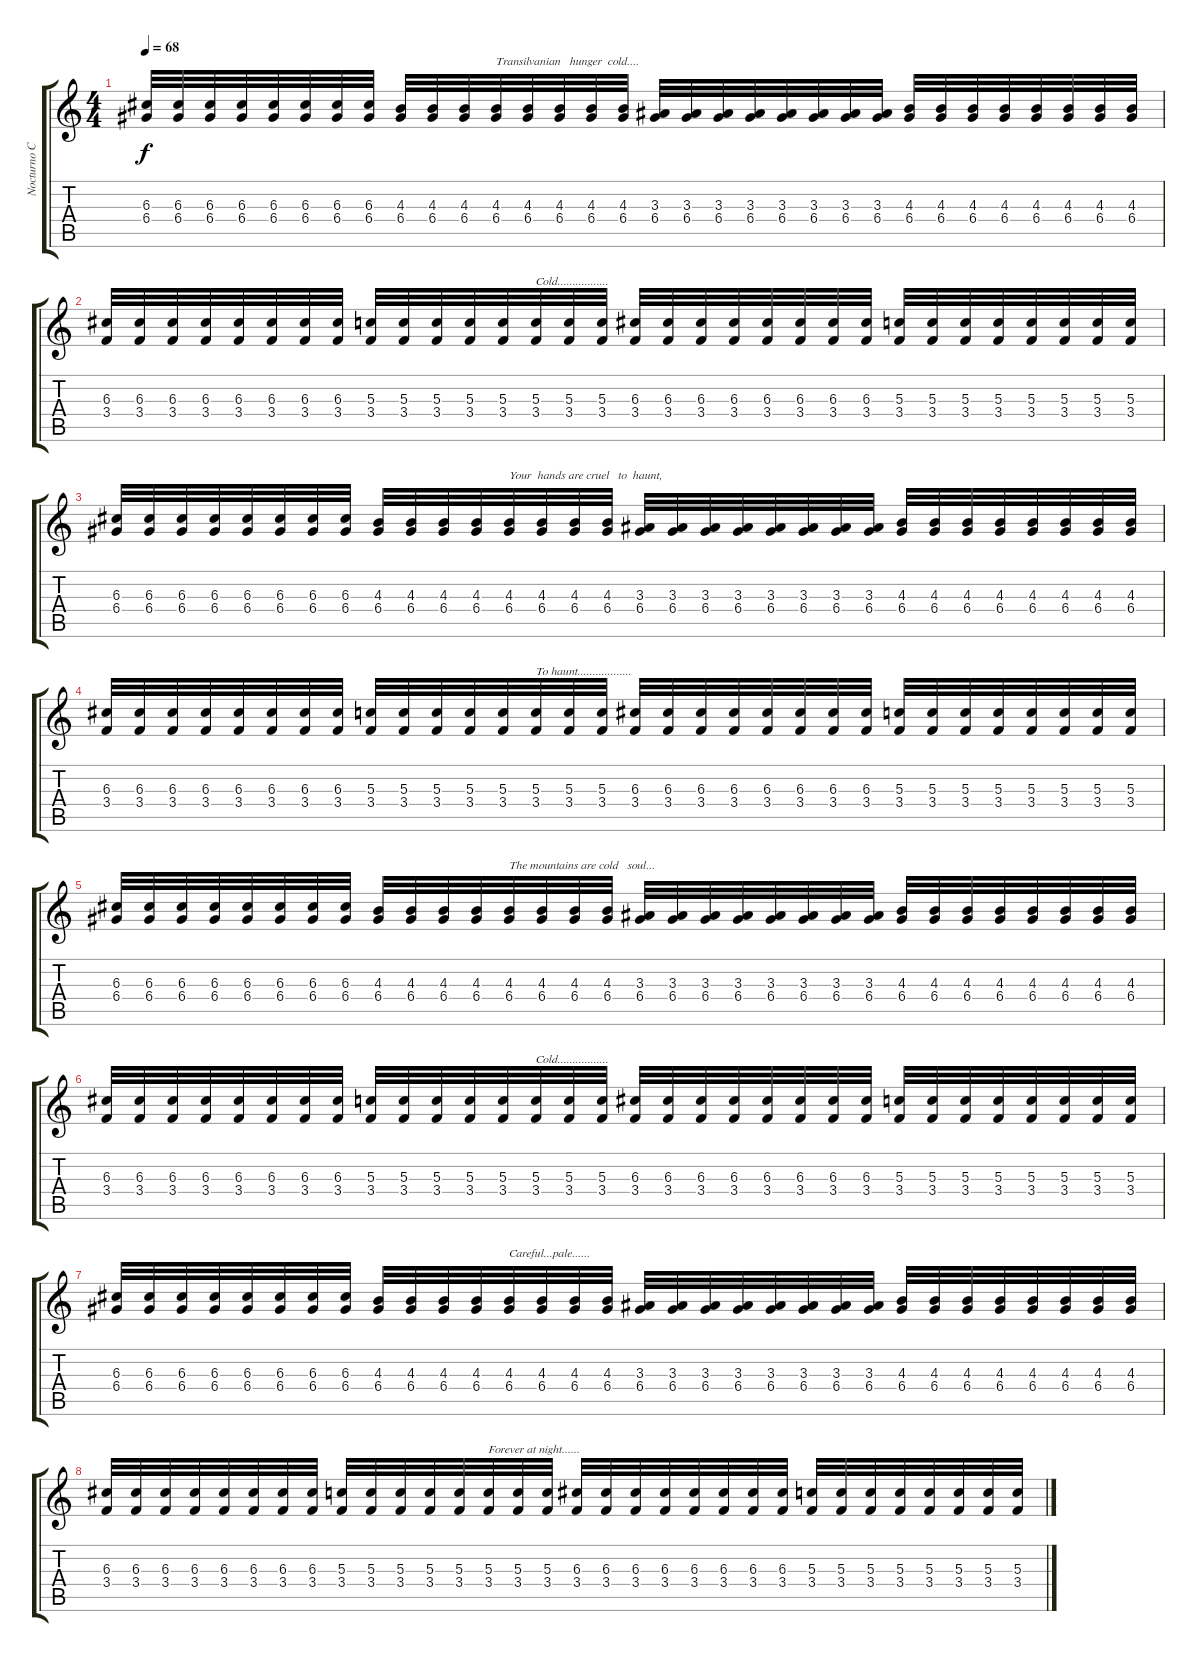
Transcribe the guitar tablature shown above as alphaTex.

\track ("Nocturno Culto" "Nocturno C") {instrument distortionguitar}
\staff {score tabs}
\tuning (E4 B3 G3 D3 A2 E2) {hide}
\ts (4 4)
\tempo 68
\clef g2
\ks c
(6.3 6.4).32{dy f} (6.3 6.4).32 (6.3 6.4).32 (6.3 6.4).32 (6.3 6.4).32 (6.3 6.4).32 (6.3 6.4).32 (6.3 6.4).32 (4.3 6.4).32 (4.3 6.4).32 (4.3 6.4).32 (4.3 6.4).32{txt "Transilvanian   hunger  cold....   "} (4.3 6.4).32 (4.3 6.4).32 (4.3 6.4).32 (4.3 6.4).32 (3.3 6.4).32 (3.3 6.4).32 (3.3 6.4).32 (3.3 6.4).32 (3.3 6.4).32 (3.3 6.4).32 (3.3 6.4).32 (3.3 6.4).32 (4.3 6.4).32 (4.3 6.4).32 (4.3 6.4).32 (4.3 6.4).32 (4.3 6.4).32 (4.3 6.4).32 (4.3 6.4).32 (4.3 6.4).32 |
(6.3 3.4).32 (6.3 3.4).32 (6.3 3.4).32 (6.3 3.4).32 (6.3 3.4).32 (6.3 3.4).32 (6.3 3.4).32 (6.3 3.4).32 (5.3 3.4).32 (5.3 3.4).32 (5.3 3.4).32 (5.3 3.4).32 (5.3 3.4).32 (5.3 3.4).32{txt "Cold................."} (5.3 3.4).32 (5.3 3.4).32 (6.3 3.4).32 (6.3 3.4).32 (6.3 3.4).32 (6.3 3.4).32 (6.3 3.4).32 (6.3 3.4).32 (6.3 3.4).32 (6.3 3.4).32 (5.3 3.4).32 (5.3 3.4).32 (5.3 3.4).32 (5.3 3.4).32 (5.3 3.4).32 (5.3 3.4).32 (5.3 3.4).32 (5.3 3.4).32 |
(6.3 6.4).32 (6.3 6.4).32 (6.3 6.4).32 (6.3 6.4).32 (6.3 6.4).32 (6.3 6.4).32 (6.3 6.4).32 (6.3 6.4).32 (4.3 6.4).32 (4.3 6.4).32 (4.3 6.4).32 (4.3 6.4).32 (4.3 6.4).32{txt "Your  hands are cruel   to  haunt,"} (4.3 6.4).32 (4.3 6.4).32 (4.3 6.4).32 (3.3 6.4).32 (3.3 6.4).32 (3.3 6.4).32 (3.3 6.4).32 (3.3 6.4).32 (3.3 6.4).32 (3.3 6.4).32 (3.3 6.4).32 (4.3 6.4).32 (4.3 6.4).32 (4.3 6.4).32 (4.3 6.4).32 (4.3 6.4).32 (4.3 6.4).32 (4.3 6.4).32 (4.3 6.4).32 |
(6.3 3.4).32 (6.3 3.4).32 (6.3 3.4).32 (6.3 3.4).32 (6.3 3.4).32 (6.3 3.4).32 (6.3 3.4).32 (6.3 3.4).32 (5.3 3.4).32 (5.3 3.4).32 (5.3 3.4).32 (5.3 3.4).32 (5.3 3.4).32 (5.3 3.4).32{txt "To haunt.................."} (5.3 3.4).32 (5.3 3.4).32 (6.3 3.4).32 (6.3 3.4).32 (6.3 3.4).32 (6.3 3.4).32 (6.3 3.4).32 (6.3 3.4).32 (6.3 3.4).32 (6.3 3.4).32 (5.3 3.4).32 (5.3 3.4).32 (5.3 3.4).32 (5.3 3.4).32 (5.3 3.4).32 (5.3 3.4).32 (5.3 3.4).32 (5.3 3.4).32 |
(6.3 6.4).32 (6.3 6.4).32 (6.3 6.4).32 (6.3 6.4).32 (6.3 6.4).32 (6.3 6.4).32 (6.3 6.4).32 (6.3 6.4).32 (4.3 6.4).32 (4.3 6.4).32 (4.3 6.4).32 (4.3 6.4).32 (4.3 6.4).32{txt "The mountains are cold   soul..."} (4.3 6.4).32 (4.3 6.4).32 (4.3 6.4).32 (3.3 6.4).32 (3.3 6.4).32 (3.3 6.4).32 (3.3 6.4).32 (3.3 6.4).32 (3.3 6.4).32 (3.3 6.4).32 (3.3 6.4).32 (4.3 6.4).32 (4.3 6.4).32 (4.3 6.4).32 (4.3 6.4).32 (4.3 6.4).32 (4.3 6.4).32 (4.3 6.4).32 (4.3 6.4).32 |
(6.3 3.4).32 (6.3 3.4).32 (6.3 3.4).32 (6.3 3.4).32 (6.3 3.4).32 (6.3 3.4).32 (6.3 3.4).32 (6.3 3.4).32 (5.3 3.4).32 (5.3 3.4).32 (5.3 3.4).32 (5.3 3.4).32 (5.3 3.4).32 (5.3 3.4).32{txt "Cold................."} (5.3 3.4).32 (5.3 3.4).32 (6.3 3.4).32 (6.3 3.4).32 (6.3 3.4).32 (6.3 3.4).32 (6.3 3.4).32 (6.3 3.4).32 (6.3 3.4).32 (6.3 3.4).32 (5.3 3.4).32 (5.3 3.4).32 (5.3 3.4).32 (5.3 3.4).32 (5.3 3.4).32 (5.3 3.4).32 (5.3 3.4).32 (5.3 3.4).32 |
(6.3 6.4).32 (6.3 6.4).32 (6.3 6.4).32 (6.3 6.4).32 (6.3 6.4).32 (6.3 6.4).32 (6.3 6.4).32 (6.3 6.4).32 (4.3 6.4).32 (4.3 6.4).32 (4.3 6.4).32 (4.3 6.4).32 (4.3 6.4).32{txt "Careful...pale......"} (4.3 6.4).32 (4.3 6.4).32 (4.3 6.4).32 (3.3 6.4).32 (3.3 6.4).32 (3.3 6.4).32 (3.3 6.4).32 (3.3 6.4).32 (3.3 6.4).32 (3.3 6.4).32 (3.3 6.4).32 (4.3 6.4).32 (4.3 6.4).32 (4.3 6.4).32 (4.3 6.4).32 (4.3 6.4).32 (4.3 6.4).32 (4.3 6.4).32 (4.3 6.4).32 |
(6.3 3.4).32 (6.3 3.4).32 (6.3 3.4).32 (6.3 3.4).32 (6.3 3.4).32 (6.3 3.4).32 (6.3 3.4).32 (6.3 3.4).32 (5.3 3.4).32 (5.3 3.4).32 (5.3 3.4).32 (5.3 3.4).32 (5.3 3.4).32 (5.3 3.4).32{txt "Forever at night......"} (5.3 3.4).32 (5.3 3.4).32 (6.3 3.4).32 (6.3 3.4).32 (6.3 3.4).32 (6.3 3.4).32 (6.3 3.4).32 (6.3 3.4).32 (6.3 3.4).32 (6.3 3.4).32 (5.3 3.4).32 (5.3 3.4).32 (5.3 3.4).32 (5.3 3.4).32 (5.3 3.4).32 (5.3 3.4).32 (5.3 3.4).32 (5.3 3.4).32
